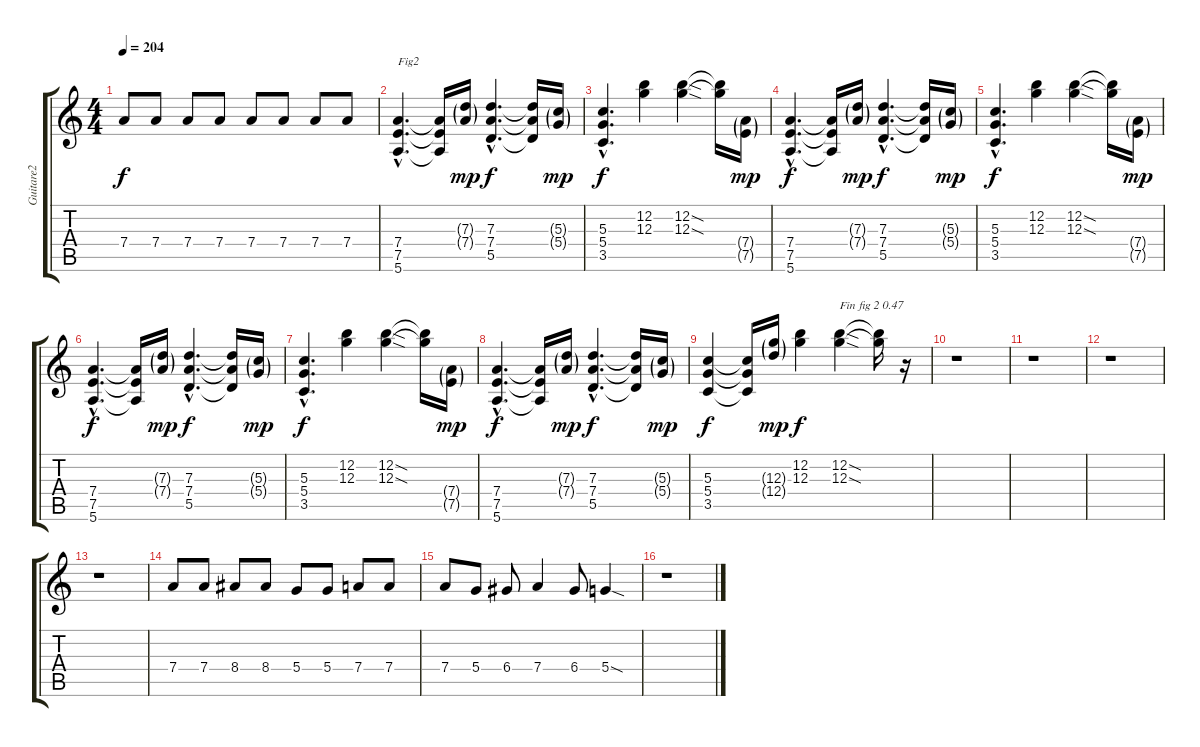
\track ("Guitare2" "Guitare2") {instrument distortionguitar}
\staff {score tabs}
\tuning (E4 B3 G3 D3 A2 E2) {hide}
\ts (4 4)
\tempo 204
\clef g2
\ks c
7.4.8{dy f} 7.4.8 7.4.8 7.4.8 7.4.8 7.4.8 7.4.8 7.4.8 |
(7.4{hac} 7.5{hac} 5.6{hac}).4{d txt "Fig2"} (7.4{t} 7.5{t} 5.6{t}).16 (7.3{g} 7.4{g}).16{dy mp} (7.3{hac} 7.4{hac} 5.5{hac}).4{d dy f} (7.3{t} 7.4{t} 5.5{t}).16 (5.3{g} 5.4{g}).16{dy mp} |
(5.3{hac} 5.4{hac} 3.5{hac}).4{d dy f} (12.2 12.3).4 (12.2{sod} 12.3{sod}).4 (12.2{t} 12.3{t}).16 (7.4{g} 7.5{g}).16{dy mp} |
(7.4{hac} 7.5{hac} 5.6{hac}).4{d dy f} (7.4{t} 7.5{t} 5.6{t}).16 (7.3{g} 7.4{g}).16{dy mp} (7.3{hac} 7.4{hac} 5.5{hac}).4{d dy f} (7.3{t} 7.4{t} 5.5{t}).16 (5.3{g} 5.4{g}).16{dy mp} |
(5.3{hac} 5.4{hac} 3.5{hac}).4{d dy f} (12.2 12.3).4 (12.2{sod} 12.3{sod}).4 (12.2{t} 12.3{t}).16 (7.4{g} 7.5{g}).16{dy mp} |
(7.4{hac} 7.5{hac} 5.6{hac}).4{d dy f} (7.4{t} 7.5{t} 5.6{t}).16 (7.3{g} 7.4{g}).16{dy mp} (7.3{hac} 7.4{hac} 5.5{hac}).4{d dy f} (7.3{t} 7.4{t} 5.5{t}).16 (5.3{g} 5.4{g}).16{dy mp} |
(5.3{hac} 5.4{hac} 3.5{hac}).4{d dy f} (12.2 12.3).4 (12.2{sod} 12.3{sod}).4 (12.2{t} 12.3{t}).16 (7.4{g} 7.5{g}).16{dy mp} |
(7.4{hac} 7.5{hac} 5.6{hac}).4{d dy f} (7.4{t} 7.5{t} 5.6{t}).16 (7.3{g} 7.4{g}).16{dy mp} (7.3{hac} 7.4{hac} 5.5{hac}).4{d dy f} (7.3{t} 7.4{t} 5.5{t}).16 (5.3{g} 5.4{g}).16{dy mp} |
(5.3 5.4 3.5).4{dy f} (5.3{t} 5.4{t} 3.5{t}).16 (12.3{g} 12.4{g}).16{dy mp} (12.2 12.3).4{dy f} (12.2{sod} 12.3{sod}).4{txt "Fin fig 2 0.47"} (12.2{t} 12.3{t}).16 r.16 |
r.1 |
r.1 |
r.1 |
r.1 |
7.4.8 7.4.8 8.4.8 8.4.8 5.4.8 5.4.8 7.4.8 7.4.8 |
7.4.8 5.4.8 6.4.8 7.4.4 6.4.8 5.4{sod}.4 |
r.1
